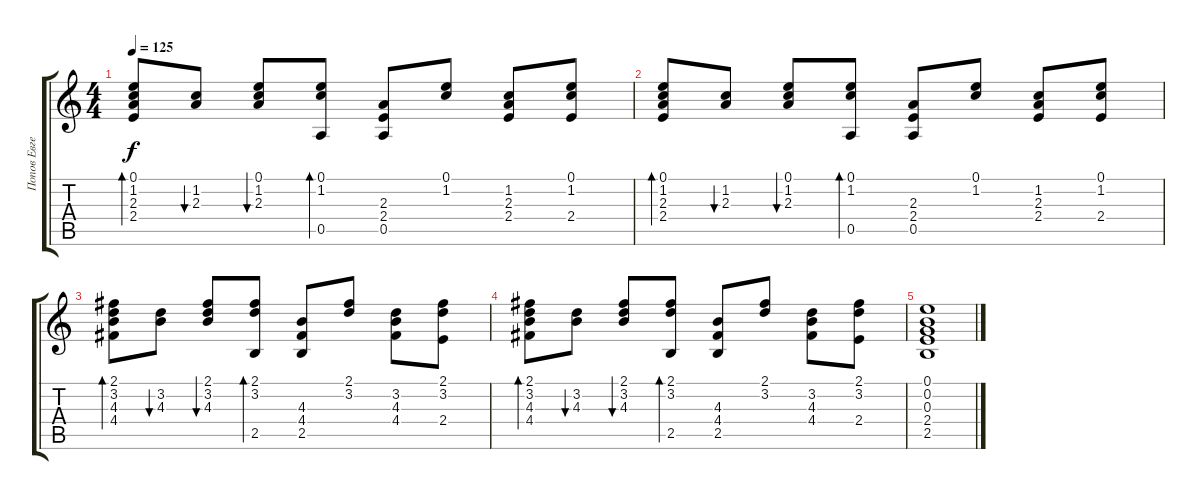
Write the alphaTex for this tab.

\track ("Попов Евгений" "Попов Евге") {instrument acousticguitarsteel}
\staff {score tabs}
\tuning (E4 B3 G3 D3 A2 E2) {hide}
\ts (4 4)
\tempo 125
\clef g2
\ks c
(0.1 1.2 2.3 2.4).8{bd 60 dy f} (1.2 2.3).8{bu 120} (0.1 1.2 2.3).8{bu 60} (0.1 1.2 0.5).8{bd 60} (2.3 2.4 0.5).8 (0.1 1.2).8 (1.2 2.3 2.4).8 (0.1 1.2 2.4).8 |
(0.1 1.2 2.3 2.4).8{bd 60} (1.2 2.3).8{bu 120} (0.1 1.2 2.3).8{bu 60} (0.1 1.2 0.5).8{bd 60} (2.3 2.4 0.5).8 (0.1 1.2).8 (1.2 2.3 2.4).8 (0.1 1.2 2.4).8 |
(2.1 3.2 4.3 4.4).8{bd 60} (3.2 4.3).8{bu 120} (2.1 3.2 4.3).8{bu 60} (2.1 3.2 2.5).8{bd 60} (4.3 4.4 2.5).8 (2.1 3.2).8 (3.2 4.3 4.4).8 (2.1 3.2 2.4).8 |
(2.1 3.2 4.3 4.4).8{bd 60} (3.2 4.3).8{bu 120} (2.1 3.2 4.3).8{bu 60} (2.1 3.2 2.5).8{bd 60} (4.3 4.4 2.5).8 (2.1 3.2).8 (3.2 4.3 4.4).8 (2.1 3.2 2.4).8 |
(0.1 0.2 0.3 2.4 2.5).1
